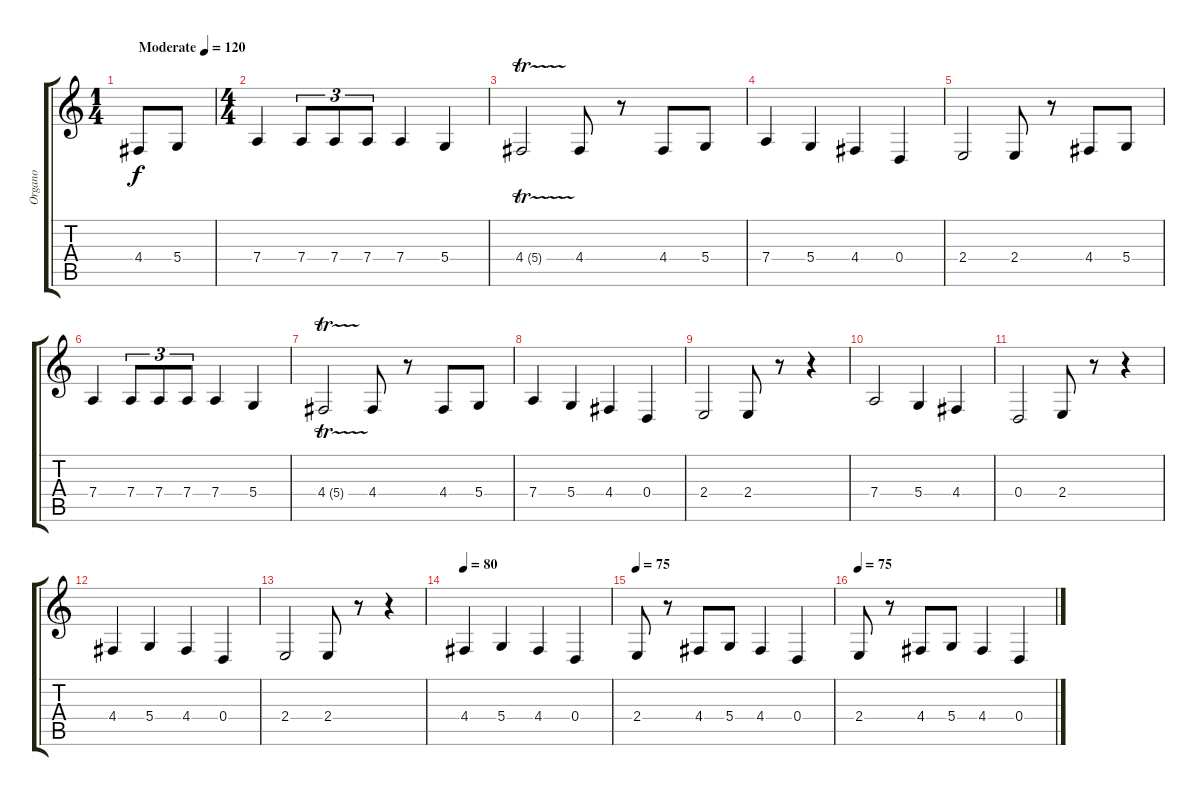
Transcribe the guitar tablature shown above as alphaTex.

\track ("Organo" "Organo") {instrument churchorgan}
\staff {score tabs}
\tuning (E4 B3 G3 D3 A2 E2) {hide}
\ts (1 4)
\tempo (120 "Moderate")
\tempo 95
\tempo (120 "Moderate")
\clef g2
\ks c
4.4.8{dy f instrument churchorgan} 5.4.8 |
\ts (4 4)
7.4.4 7.4.8{tu (3 2)} 7.4.8{tu (3 2)} 7.4.8{tu (3 2)} 7.4.4 5.4.4 |
4.4{tr (5 32)}.2 4.4.8 r.8 4.4.8 5.4.8 |
7.4.4 5.4.4 4.4.4 0.4.4 |
2.4.2 2.4.8 r.8 4.4.8 5.4.8 |
7.4.4 7.4.8{tu (3 2)} 7.4.8{tu (3 2)} 7.4.8{tu (3 2)} 7.4.4 5.4.4 |
4.4{tr (5 32)}.2 4.4.8 r.8 4.4.8 5.4.8 |
7.4.4 5.4.4 4.4.4 0.4.4 |
2.4.2 2.4.8 r.8 r.4 |
7.4.2 5.4.4 4.4.4 |
0.4.2 2.4.8 r.8 r.4 |
4.4.4 5.4.4 4.4.4 0.4.4 |
2.4.2 2.4.8 r.8 r.4 |
\tempo 80
4.4.4 5.4.4 4.4.4 0.4.4 |
\tempo 75
2.4.8 r.8 4.4.8 5.4.8 4.4.4 0.4.4 |
\tempo 65
\tempo 75
2.4.8 r.8 4.4.8 5.4.8 4.4.4 0.4.4
